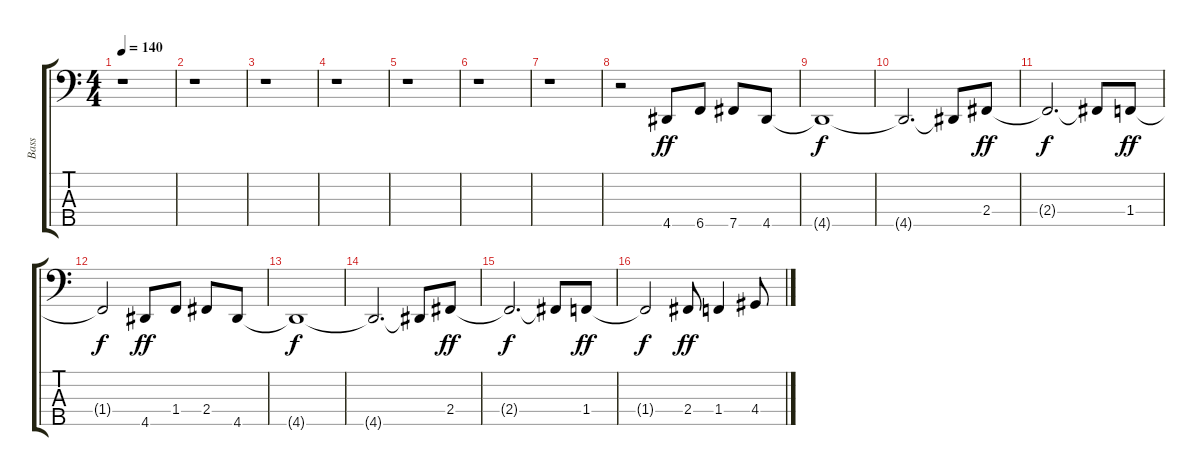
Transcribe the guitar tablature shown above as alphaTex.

\track ("Bass" "Bass") {instrument electricbassfinger}
\staff {score tabs}
\tuning (G2 D2 A1 E1 B0) {hide}
\ts (4 4)
\tempo 140
\clef f4
\ks c
r.1{dy ff} |
r.1 |
r.1 |
r.1 |
r.1 |
r.1 |
r.1 |
r.2 4.5.8 6.5.8 7.5.8 4.5.8 |
4.5{t}.1{dy f} |
4.5{t}.2{d} 4.5{t}.8 2.4.8{dy ff} |
2.4{t}.2{d dy f} 2.4{t}.8 1.4.8{dy ff} |
1.4{t}.2{dy f} 4.5.8{dy ff} 1.4.8 2.4.8 4.5.8 |
4.5{t}.1{dy f} |
4.5{t}.2{d} 4.5{t}.8 2.4.8{dy ff} |
2.4{t}.2{d dy f} 2.4{t}.8 1.4.8{dy ff} |
1.4{t}.2{dy f} 2.4.8{dy ff} 1.4.4 4.4.8
